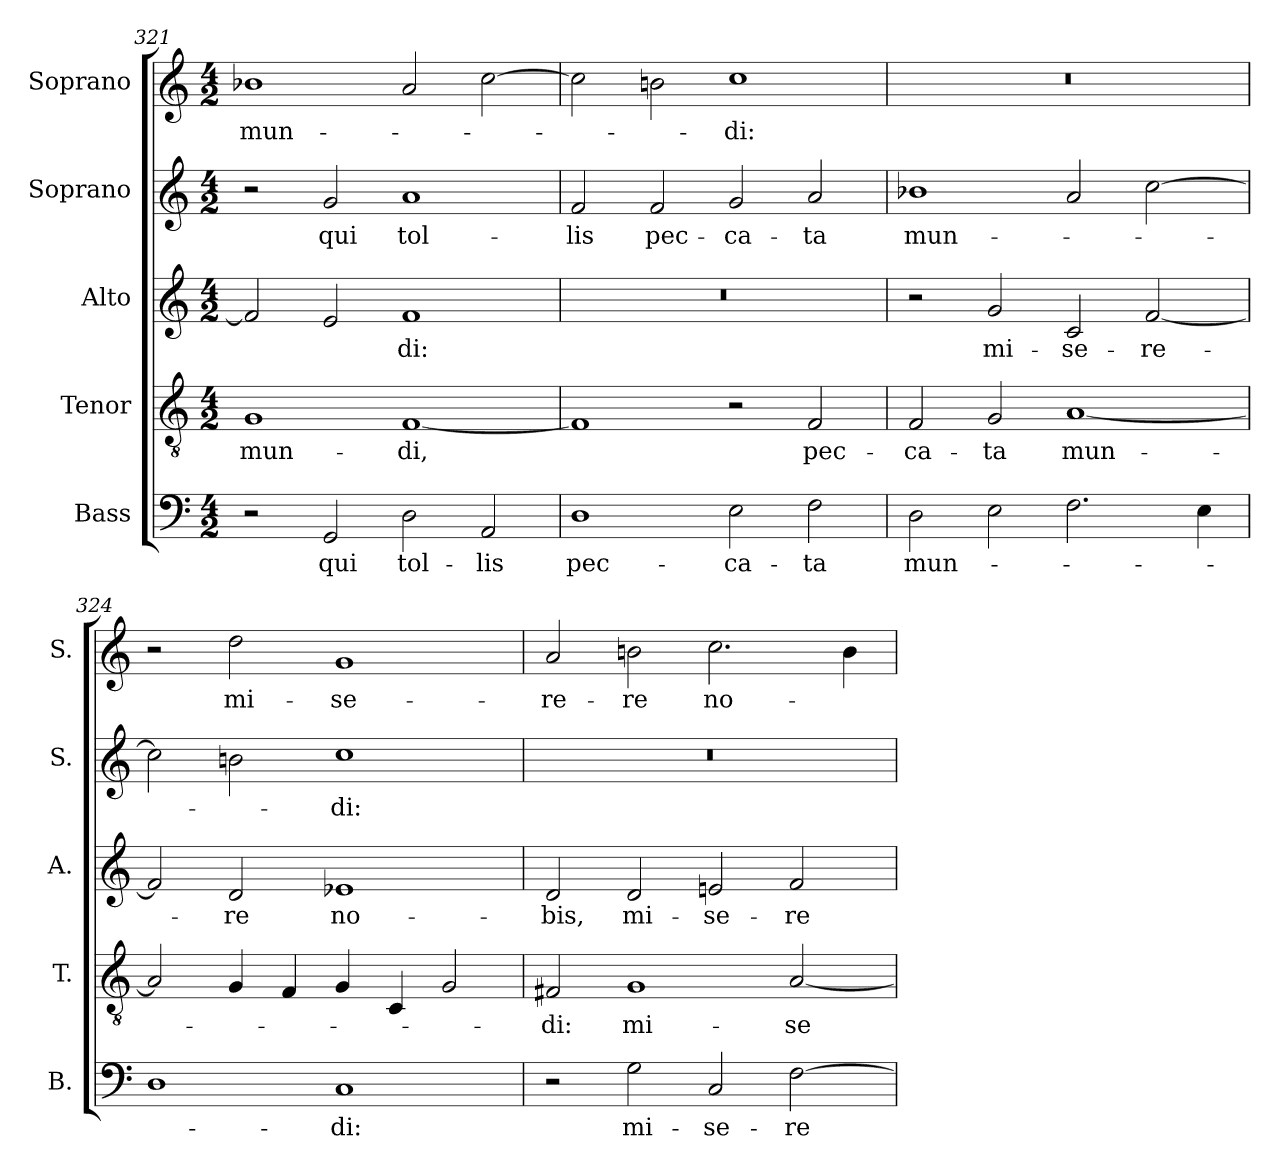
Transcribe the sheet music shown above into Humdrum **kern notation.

**kern	**text	**kern	**text	**kern	**text	**kern	**text	**kern	**text
*part5	*part5	*part4	*part4	*part3	*part3	*part2	*part2	*part1	*part1
*staff5	*staff5	*staff4	*staff4	*staff3	*staff3	*staff2	*staff2	*staff1	*staff1
*I"Bass	*	*I"Tenor	*	*I"Alto	*	*I"Soprano	*	*I"Soprano	*
*I'B.	*	*I'T.	*	*I'A.	*	*I'S.	*	*I'S.	*
*clefF4	*	*clefGv2	*	*clefG2	*	*clefG2	*	*clefG2	*
*	*	*ITrd7c12	*	*	*	*	*	*	*
*k[]	*	*k[]	*	*k[]	*	*k[]	*	*k[]	*
*C:	*	*C:	*	*C:	*	*C:	*	*C:	*
*M4/2	*	*M4/2	*	*M4/2	*	*M4/2	*	*M4/2	*
=321	=321	=321	=321	=321	=321	=321	=321	=321	=321
!	!	!	!LO:LY:b:color=#000000	!	!	!	!	!	!
!	!	!	!	!	!	!	!	!	!LO:LY:b:color=#000000
2r	.	1GGi	mun-	2fi/]	.	2r	.	1b-Xi	mun-
!	!LO:LY:b:color=#000000	!	!	!	!	!	!	!	!
!	!	!	!	!	!	!	!LO:LY:b:color=#000000	!	!
2GGi/	qui	.	.	2ei/	.	2gi/	qui	.	.
!	!LO:LY:b:color=#000000	!	!	!	!	!	!	!	!
!	!	!	!LO:LY:b:color=#000000	!	!	!	!	!	!
!	!	!	!	!	!LO:LY:b:color=#000000	!	!	!	!
!	!	!	!	!	!	!	!LO:LY:b:color=#000000	!	!
2Di\	tol-	[1FFi	-di,	1fi	-di:	1ai	tol-	2ai/	.
!	!LO:LY:b:color=#000000	!	!	!	!	!	!	!	!
2AAi/	-lis	.	.	.	.	.	.	[2cci\	.
=322	=322	=322	=322	=322	=322	=322	=322	=322	=322
!	!LO:LY:b:color=#000000	!	!	!LO:N:vis=1	!	!	!	!	!
!	!	!	!	!	!	!	!LO:LY:b:color=#000000	!	!
1Di	pec-	1FFi]	.	0r	.	2fi/	-lis	2cci\]	.
!	!	!	!	!	!	!	!LO:LY:b:color=#000000	!	!
.	.	.	.	.	.	2fi/	pec-	2bni\	.
!	!LO:LY:b:color=#000000	!	!	!	!	!	!	!	!
!	!	!	!	!	!	!	!LO:LY:b:color=#000000	!	!
!	!	!	!	!	!	!	!	!	!LO:LY:b:color=#000000
2Ei\	-ca-	2r	.	.	.	2gi/	-ca-	1cci	-di:
!	!LO:LY:b:color=#000000	!	!	!	!	!	!	!	!
!	!	!	!LO:LY:b:color=#000000	!	!	!	!	!	!
!	!	!	!	!	!	!	!LO:LY:b:color=#000000	!	!
2Fi\	-ta	2FFi/	pec-	.	.	2ai/	-ta	.	.
=323	=323	=323	=323	=323	=323	=323	=323	=323	=323
!	!LO:LY:b:color=#000000	!	!	!	!	!	!	!	!
!	!	!	!LO:LY:b:color=#000000	!	!	!	!	!	!
!	!	!	!	!	!	!	!LO:LY:b:color=#000000	!LO:N:vis=1	!
2Di\	mun-	2FFi/	-ca-	2r	.	1b-Xi	mun-	0r	.
!	!	!	!LO:LY:b:color=#000000	!	!	!	!	!	!
!	!	!	!	!	!LO:LY:b:color=#000000	!	!	!	!
2Ei\	.	2GGi/	-ta	2gi/	mi-	.	.	.	.
!	!	!	!LO:LY:b:color=#000000	!	!	!	!	!	!
!	!	!	!	!	!LO:LY:b:color=#000000	!	!	!	!
2.Fi\	.	[1AAi	mun-	2ci/	-se-	2ai/	.	.	.
!	!	!	!	!	!LO:LY:b:color=#000000	!	!	!	!
.	.	.	.	[2fi/	-re-	[2cci\	.	.	.
4Ei\	.	.	.	.	.	.	.	.	.
=324	=324	=324	=324	=324	=324	=324	=324	=324	=324
1Di	.	2AAi/]	.	2fi/]	.	2cci\]	.	2r	.
!	!	!	!	!	!LO:LY:b:color=#000000	!	!	!	!
!	!	!	!	!	!	!	!	!	!LO:LY:b:color=#000000
.	.	4GGi/	.	2di/	-re	2bni\	.	2ddi\	mi-
.	.	4FFi/	.	.	.	.	.	.	.
!	!LO:LY:b:color=#000000	!	!	!	!	!	!	!	!
!	!	!	!	!	!LO:LY:b:color=#000000	!	!	!	!
!	!	!	!	!	!	!	!LO:LY:b:color=#000000	!	!
!	!	!	!	!	!	!	!	!	!LO:LY:b:color=#000000
1Ci	-di:	4GGi/	.	1e-Xi	no-	1cci	-di:	1gi	-se-
.	.	4CCi/	.	.	.	.	.	.	.
.	.	2GGi/	.	.	.	.	.	.	.
!!LO:LB:g=z
=325	=325	=325	=325	=325	=325	=325	=325	=325	=325
!	!	!	!LO:LY:b:color=#000000	!	!	!	!	!	!
!	!	!	!	!	!LO:LY:b:color=#000000	!LO:N:vis=1	!	!	!
!	!	!	!	!	!	!	!	!	!LO:LY:b:color=#000000
2r	.	2FF#Xi/	-di:	2di/	-bis,	0r	.	2ai/	-re-
!	!LO:LY:b:color=#000000	!	!	!	!	!	!	!	!
!	!	!	!LO:LY:b:color=#000000	!	!	!	!	!	!
!	!	!	!	!	!LO:LY:b:color=#000000	!	!	!	!
!	!	!	!	!	!	!	!	!	!LO:LY:b:color=#000000
2Gi\	mi-	1GGi	mi-	2di/	mi-	.	.	2bni\	-re
!	!LO:LY:b:color=#000000	!	!	!	!	!	!	!	!
!	!	!	!	!	!LO:LY:b:color=#000000	!	!	!	!
!	!	!	!	!	!	!	!	!	!LO:LY:b:color=#000000
2Ci/	-se-	.	.	2eni/	-se-	.	.	2.cci\	no-
!	!LO:LY:b:color=#000000	!	!	!	!	!	!	!	!
!	!	!	!LO:LY:b:color=#000000	!	!	!	!	!	!
!	!	!	!	!	!LO:LY:b:color=#000000	!	!	!	!
[2Fi\	-re-	[2AAi/	-se-	2fi/	-re-	.	.	.	.
.	.	.	.	.	.	.	.	4bi\	.
=	=	=	=	=	=	=	=	=	=
*-	*-	*-	*-	*-	*-	*-	*-	*-	*-
